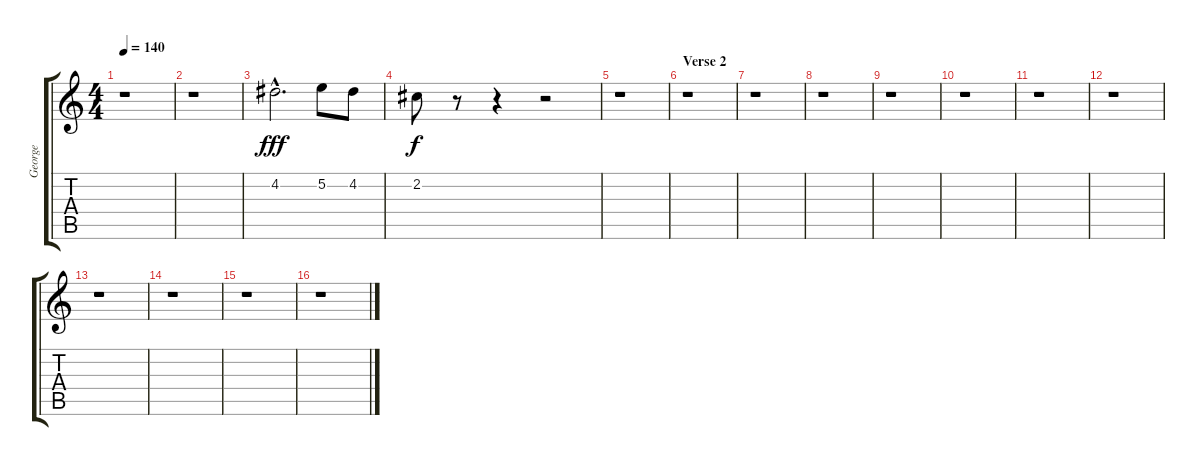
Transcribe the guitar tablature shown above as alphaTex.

\track ("George" "George") {instrument electricguitarjazz}
\staff {score tabs}
\tuning (E4 B3 G3 D3 A2 E2) {hide}
\ts (4 4)
\tempo 140
\clef g2
\ks c
r.1{dy fff} |
r.1 |
4.2{hac}.2{d} 5.2.8 4.2.8 |
2.2.8{dy f} r.8 r.4 r.2 |
r.1 |
\section ("" "Verse 2")
r.1 |
r.1 |
r.1 |
r.1 |
r.1 |
r.1 |
r.1 |
r.1 |
r.1 |
r.1 |
r.1
